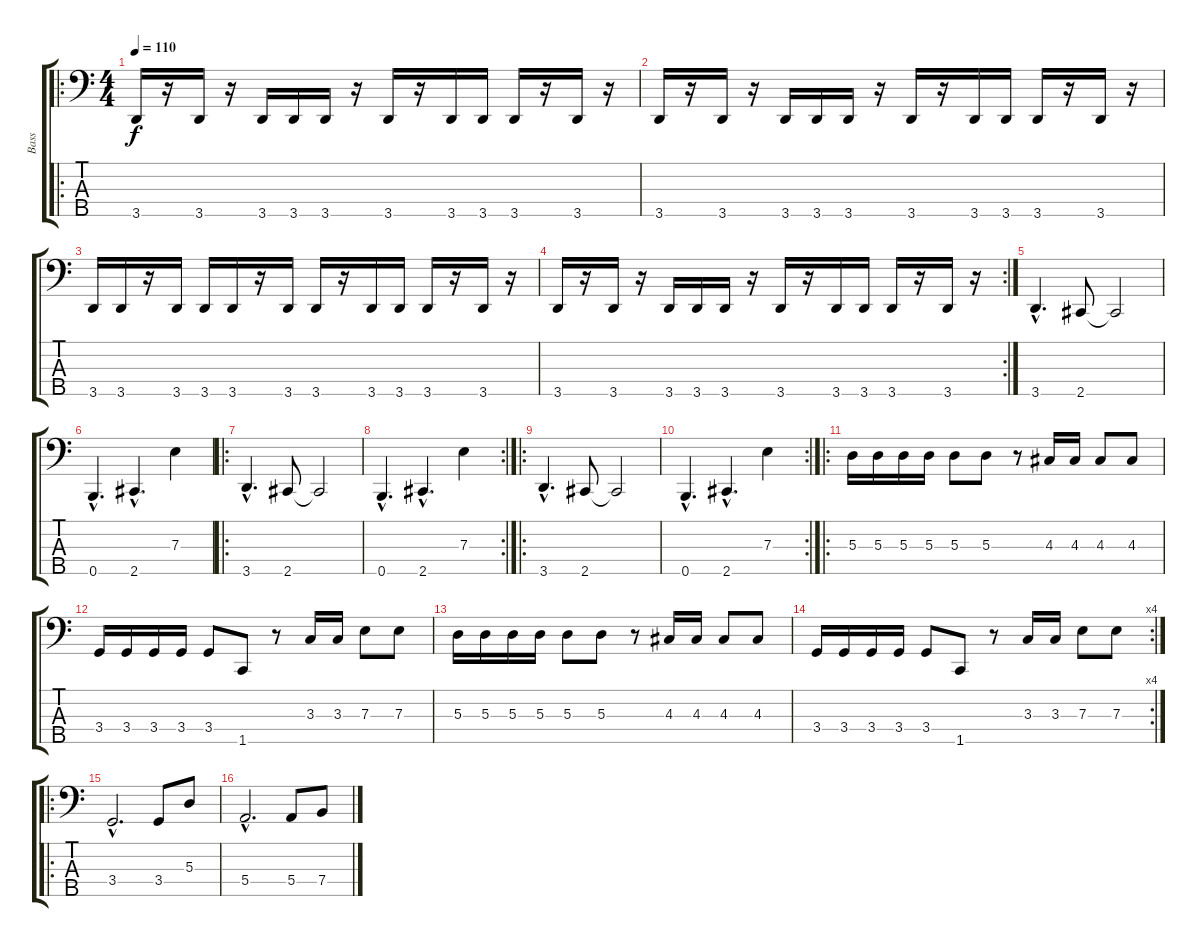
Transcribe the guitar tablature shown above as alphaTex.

\track ("Bass" "Bass") {instrument electricbassfinger}
\staff {score tabs}
\tuning (G2 D2 A1 E1 B0) {hide}
\ro
\ts (4 4)
\tempo 110
\clef f4
\ks c
3.5.16{dy f instrument electricbassfinger} r.16 3.5.16 r.16 3.5.16 3.5.16 3.5.16 r.16 3.5.16 r.16 3.5.16 3.5.16 3.5.16 r.16 3.5.16 r.16 |
3.5.16 r.16 3.5.16 r.16 3.5.16 3.5.16 3.5.16 r.16 3.5.16 r.16 3.5.16 3.5.16 3.5.16 r.16 3.5.16 r.16 |
3.5.16 3.5.16 r.16 3.5.16 3.5.16 3.5.16 r.16 3.5.16 3.5.16 r.16 3.5.16 3.5.16 3.5.16 r.16 3.5.16 r.16 |
\rc 2
3.5.16 r.16 3.5.16 r.16 3.5.16 3.5.16 3.5.16 r.16 3.5.16 r.16 3.5.16 3.5.16 3.5.16 r.16 3.5.16 r.16 |
3.5{hac}.4{d} 2.5.8 2.5{t}.2 |
0.5{hac}.4{d} 2.5{hac}.4{d} 7.3.4 |
\ro
3.5{hac}.4{d} 2.5.8 2.5{t}.2 |
\rc 2
0.5{hac}.4{d} 2.5{hac}.4{d} 7.3.4 |
\ro
3.5{hac}.4{d} 2.5.8 2.5{t}.2 |
\rc 2
0.5{hac}.4{d} 2.5{hac}.4{d} 7.3.4 |
\ro
5.3.16 5.3.16 5.3.16 5.3.16 5.3.8 5.3.8 r.8 4.3.16 4.3.16 4.3.8 4.3.8 |
3.4.16 3.4.16 3.4.16 3.4.16 3.4.8 1.5.8 r.8 3.3.16 3.3.16 7.3.8 7.3.8 |
5.3.16 5.3.16 5.3.16 5.3.16 5.3.8 5.3.8 r.8 4.3.16 4.3.16 4.3.8 4.3.8 |
\rc 4
3.4.16 3.4.16 3.4.16 3.4.16 3.4.8 1.5.8 r.8 3.3.16 3.3.16 7.3.8 7.3.8 |
\ro
3.4{hac}.2{d} 3.4.8 5.3.8 |
5.4{hac}.2{d} 5.4.8 7.4.8
